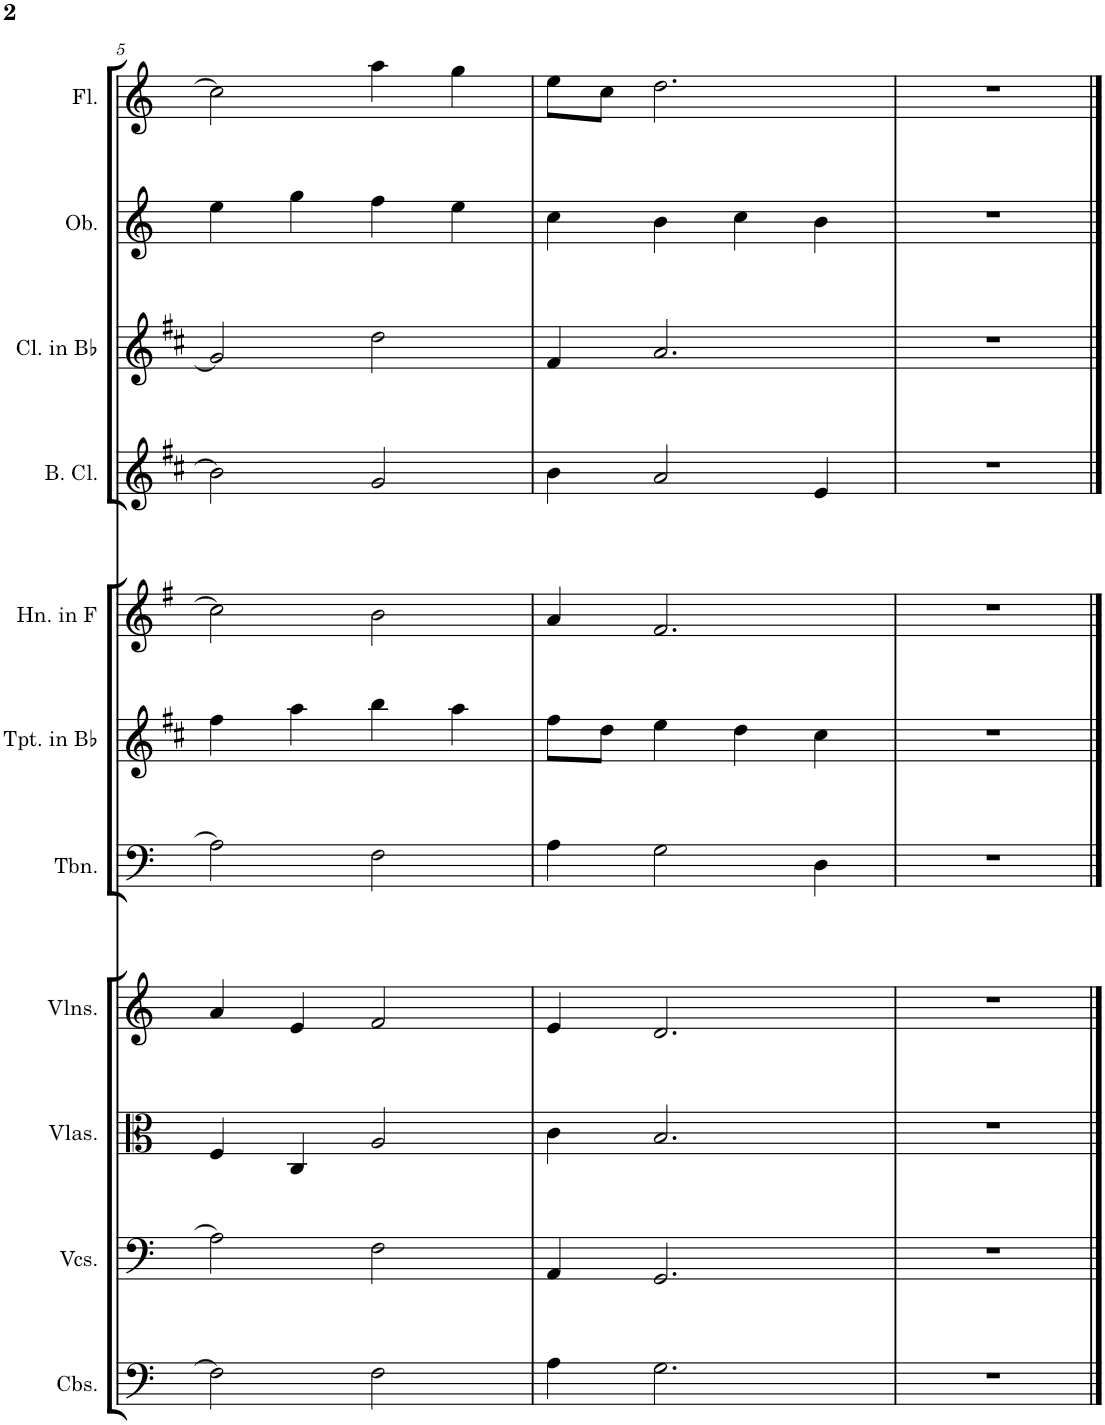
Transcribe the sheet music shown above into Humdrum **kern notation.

**kern	**kern	**kern	**kern	**kern	**kern	**kern	**kern	**kern	**kern	**kern
*part11	*part10	*part9	*part8	*part7	*part6	*part5	*part4	*part3	*part2	*part1
*staff11	*staff10	*staff9	*staff8	*staff7	*staff6	*staff5	*staff4	*staff3	*staff2	*staff1
*I"Contrabasses	*I"Violoncellos	*I"Violas	*I"Violins	*I"Trombone	*I"Trumpet in Bb	*I"Horn in F	*I"Bass Clarinet	*I"Clarinet in Bb	*I"Oboe	*I"Flute
*I'Cbs.	*I'Vcs.	*I'Vlas.	*I'Vlns.	*I'Tbn.	*I'Tpt. in Bb	*I'Hn. in F	*I'B. Cl.	*I'Cl. in Bb	*I'Ob.	*I'Fl.
!!LO:PB:g=z
*clefF4	*clefF4	*clefC3	*clefG2	*clefF4	*clefG2	*clefG2	*clefG2	*clefG2	*clefG2	*clefG2
*Trd7c12	*	*	*	*	*Trd1c2	*Trd4c7	*Trd8c14	*Trd1c2	*	*
*k[]	*k[]	*k[]	*k[]	*k[]	*k[f#c#]	*k[f#]	*k[f#c#]	*k[f#c#]	*k[]	*k[]
*M4/4	*M4/4	*M4/4	*M4/4	*M4/4	*M4/4	*M4/4	*M4/4	*M4/4	*M4/4	*M4/4
=5	=5	=5	=5	=5	=5	=5	=5	=5	=5	=5
2F\]	2A\]	4F/	4a/	2A\]	4ff#\	2cc\]	2b\]	2g/]	4ee\	2cc\]
.	.	4C/	4e/	.	4aa\	.	.	.	4gg\	.
2F\	2F\	2A/	2f/	2F\	4bb\	2b\	2g/	2dd\	4ff\	4aa\
.	.	.	.	.	4aa\	.	.	.	4ee\	4gg\
=6	=6	=6	=6	=6	=6	=6	=6	=6	=6	=6
4A\	4AA/	4c\	4e/	4A\	8ff#\L	4a/	4b\	4f#/	4cc\	8ee\L
.	.	.	.	.	8dd\J	.	.	.	.	8cc\J
2.G\	2.GG/	2.B/	2.d/	2G\	4ee\	2.f#/	2a/	2.a/	4b\	2.dd\
.	.	.	.	.	4dd\	.	.	.	4cc\	.
.	.	.	.	4D\	4cc#\	.	4e/	.	4b\	.
=7	=7	=7	=7	=7	=7	=7	=7	=7	=7	=7
1r	1r	1r	1r	1r	1r	1r	1r	1r	1r	1r
==	==	==	==	==	==	==	==	==	==	==
*-	*-	*-	*-	*-	*-	*-	*-	*-	*-	*-
